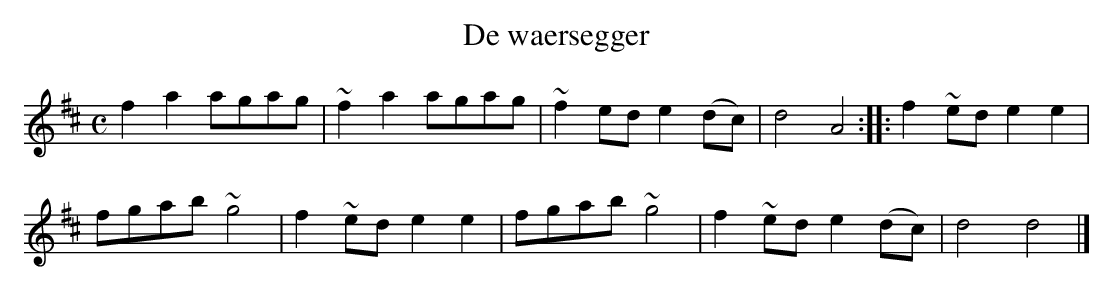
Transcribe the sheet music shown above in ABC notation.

X:1
T:De waersegger
M:C
K:Dmaj
f2a2agag|~f2a2agag|~f2ede2(dc)|d4A4:||:f2~ede2e2|
fgab~g4|f2~ede2e2|fgab~g4|f2~ede2(dc)|d4d4|]
